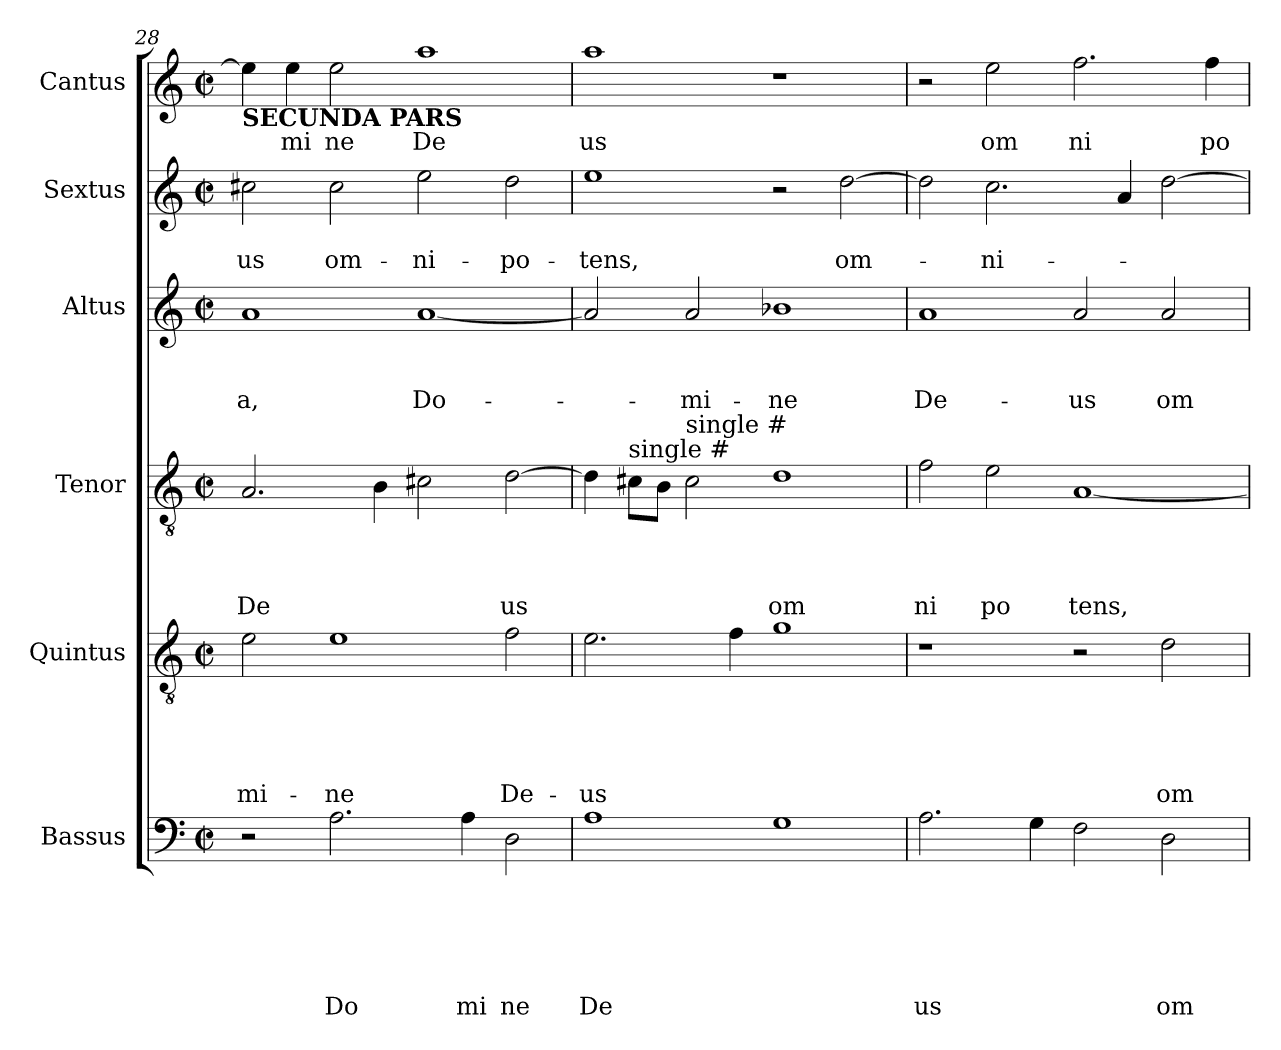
**kern	**text	**text	**text	**text	**text	**text	**kern	**text	**text	**text	**text	**text	**kern	**text	**text	**text	**text	**kern	**text	**text	**text	**kern	**text	**text	**kern	**text
*part6	*part6	*part6	*part6	*part6	*part6	*part6	*part5	*part5	*part5	*part5	*part5	*part5	*part4	*part4	*part4	*part4	*part4	*part3	*part3	*part3	*part3	*part2	*part2	*part2	*part1	*part1
*staff6	*staff6	*staff6	*staff6	*staff6	*staff6	*staff6	*staff5	*staff5	*staff5	*staff5	*staff5	*staff5	*staff4	*staff4	*staff4	*staff4	*staff4	*staff3	*staff3	*staff3	*staff3	*staff2	*staff2	*staff2	*staff1	*staff1
*I"Bassus	*	*	*	*	*	*	*I"Quintus	*	*	*	*	*	*I"Tenor	*	*	*	*	*I"Altus	*	*	*	*I"Sextus	*	*	*I"Cantus	*
!!LO:PB:g=z
*clefF4	*	*	*	*	*	*	*clefGv2	*	*	*	*	*	*clefGv2	*	*	*	*	*clefG2	*	*	*	*clefG2	*	*	*clefG2	*
*k[]	*	*	*	*	*	*	*k[]	*	*	*	*	*	*k[]	*	*	*	*	*k[]	*	*	*	*k[]	*	*	*k[]	*
*C:	*	*	*	*	*	*	*C:	*	*	*	*	*	*C:	*	*	*	*	*C:	*	*	*	*C:	*	*	*C:	*
*M2/2	*	*	*	*	*	*	*M2/2	*	*	*	*	*	*M2/2	*	*	*	*	*M2/2	*	*	*	*M2/2	*	*	*M2/2	*
*met(c|)	*	*	*	*	*	*	*met(c|)	*	*	*	*	*	*met(c|)	*	*	*	*	*met(c|)	*	*	*	*met(c|)	*	*	*met(c|)	*
=28	=28	=28	=28	=28	=28	=28	=28	=28	=28	=28	=28	=28	=28	=28	=28	=28	=28	=28	=28	=28	=28	=28	=28	=28	=28	=28
!	!	!	!	!	!	!	!	!	!	!	!	!	!	!	!	!	!	!	!	!	!	!	!	!	!LO:TX:b:B:t=SECUNDA PARS	!
!	!	!	!	!	!	!	!	!	!	!	!	!LO:LY:b	!	!	!	!	!LO:LY:b	!	!	!	!LO:LY:b	!	!	!LO:LY:b	!	!
2r	.	.	.	.	.	.	2e\	.	.	.	.	-mi-	2.A/	.	.	.	De	1a	.	.	-a,	2cc#X\	.	-us	4ee\]	.
!	!	!	!	!	!	!	!	!	!	!	!	!	!	!	!	!	!	!	!	!	!	!	!	!	!	!LO:LY:b
.	.	.	.	.	.	.	.	.	.	.	.	.	.	.	.	.	.	.	.	.	.	.	.	.	4ee\	mi
!	!	!	!	!	!	!LO:LY:b	!	!	!	!	!	!LO:LY:b	!	!	!	!	!	!	!	!	!	!	!	!LO:LY:b	!	!LO:LY:b
2.A\	.	.	.	.	.	Do	1e	.	.	.	.	-ne	.	.	.	.	.	.	.	.	.	2cc#\	.	om-	2ee\	ne
.	.	.	.	.	.	.	.	.	.	.	.	.	4B\	.	.	.	.	.	.	.	.	.	.	.	.	.
!	!	!	!	!	!	!	!	!	!	!	!	!	!	!	!	!	!	!	!	!	!LO:LY:b	!	!	!LO:LY:b	!	!LO:LY:b
.	.	.	.	.	.	.	.	.	.	.	.	.	2c#X\	.	.	.	.	[<1a	.	.	Do-	2ee\	.	-ni-	1aa	De
!	!	!	!	!	!	!LO:LY:b	!	!	!	!	!	!	!	!	!	!	!	!	!	!	!	!	!	!	!	!
4A\	.	.	.	.	.	mi	.	.	.	.	.	.	.	.	.	.	.	.	.	.	.	.	.	.	.	.
!	!	!	!	!	!	!LO:LY:b	!	!	!	!	!	!LO:LY:b	!	!	!	!	!LO:LY:b	!	!	!	!	!	!	!LO:LY:b	!	!
2D\	.	.	.	.	.	ne	2f\	.	.	.	.	De-	[>2d\	.	.	.	us	.	.	.	.	2dd\	.	-po-	.	.
=29	=29	=29	=29	=29	=29	=29	=29	=29	=29	=29	=29	=29	=29	=29	=29	=29	=29	=29	=29	=29	=29	=29	=29	=29	=29	=29
!	!	!	!	!	!	!LO:LY:b	!	!	!	!	!	!LO:LY:b	!	!	!	!	!	!	!	!	!	!	!	!LO:LY:b	!	!LO:LY:b
1A	.	.	.	.	.	De	2.e\	.	.	.	.	-us	4d\]	.	.	.	.	2a/]	.	.	.	1ee	.	-tens,	1aa	us
!	!	!	!	!	!	!	!	!	!	!	!	!	!LO:TX:a:t=single #	!	!	!	!	!	!	!	!	!	!	!	!	!
.	.	.	.	.	.	.	.	.	.	.	.	.	8c#\L	.	.	.	.	.	.	.	.	.	.	.	.	.
.	.	.	.	.	.	.	.	.	.	.	.	.	8B\J	.	.	.	.	.	.	.	.	.	.	.	.	.
!	!	!	!	!	!	!	!	!	!	!	!	!	!LO:TX:a:t=single #	!	!	!	!	!	!	!	!	!	!	!	!	!
!	!	!	!	!	!	!	!	!	!	!	!	!	!	!	!	!	!	!	!	!	!LO:LY:b	!	!	!	!	!
.	.	.	.	.	.	.	.	.	.	.	.	.	2c#\	.	.	.	.	2a/	.	.	-mi-	.	.	.	.	.
.	.	.	.	.	.	.	4f\	.	.	.	.	.	.	.	.	.	.	.	.	.	.	.	.	.	.	.
!	!	!	!	!	!	!	!	!	!	!	!	!	!	!	!	!	!LO:LY:b	!	!	!	!LO:LY:b	!	!	!	!	!
1G	.	.	.	.	.	.	1g	.	.	.	.	.	1d	.	.	.	om	1b-X	.	.	-ne	2r	.	.	1r	.
!	!	!	!	!	!	!	!	!	!	!	!	!	!	!	!	!	!	!	!	!	!	!	!	!LO:LY:b	!	!
.	.	.	.	.	.	.	.	.	.	.	.	.	.	.	.	.	.	.	.	.	.	[>2dd\	.	om-	.	.
=30	=30	=30	=30	=30	=30	=30	=30	=30	=30	=30	=30	=30	=30	=30	=30	=30	=30	=30	=30	=30	=30	=30	=30	=30	=30	=30
!	!	!	!	!	!	!LO:LY:b	!	!	!	!	!	!	!	!	!	!	!LO:LY:b	!	!	!	!LO:LY:b	!	!	!	!	!
2.A\	.	.	.	.	.	us	1r	.	.	.	.	.	2f\	.	.	.	ni	1a	.	.	De-	2dd\]	.	.	2r	.
!	!	!	!	!	!	!	!	!	!	!	!	!	!	!	!	!	!LO:LY:b	!	!	!	!	!	!	!LO:LY:b	!	!LO:LY:b
.	.	.	.	.	.	.	.	.	.	.	.	.	2e\	.	.	.	po	.	.	.	.	2.cc\	.	-ni-	2ee\	om
4G\	.	.	.	.	.	.	.	.	.	.	.	.	.	.	.	.	.	.	.	.	.	.	.	.	.	.
!	!	!	!	!	!	!	!	!	!	!	!	!	!	!	!	!	!LO:LY:b	!	!	!	!LO:LY:b	!	!	!	!	!LO:LY:b
2F\	.	.	.	.	.	.	2r	.	.	.	.	.	[<1A	.	.	.	tens,	2a/	.	.	-us	.	.	.	2.ff\	ni
.	.	.	.	.	.	.	.	.	.	.	.	.	.	.	.	.	.	.	.	.	.	4a/	.	.	.	.
!	!	!	!	!	!	!LO:LY:b	!	!	!	!	!	!LO:LY:b	!	!	!	!	!	!	!	!	!LO:LY:b	!	!	!	!	!
2D\	.	.	.	.	.	om	2d\	.	.	.	.	om-	.	.	.	.	.	2a/	.	.	om-	[>2dd\	.	.	.	.
!	!	!	!	!	!	!	!	!	!	!	!	!	!	!	!	!	!	!	!	!	!	!	!	!	!	!LO:LY:b
.	.	.	.	.	.	.	.	.	.	.	.	.	.	.	.	.	.	.	.	.	.	.	.	.	4ff\	po
=	=	=	=	=	=	=	=	=	=	=	=	=	=	=	=	=	=	=	=	=	=	=	=	=	=	=
*-	*-	*-	*-	*-	*-	*-	*-	*-	*-	*-	*-	*-	*-	*-	*-	*-	*-	*-	*-	*-	*-	*-	*-	*-	*-	*-
